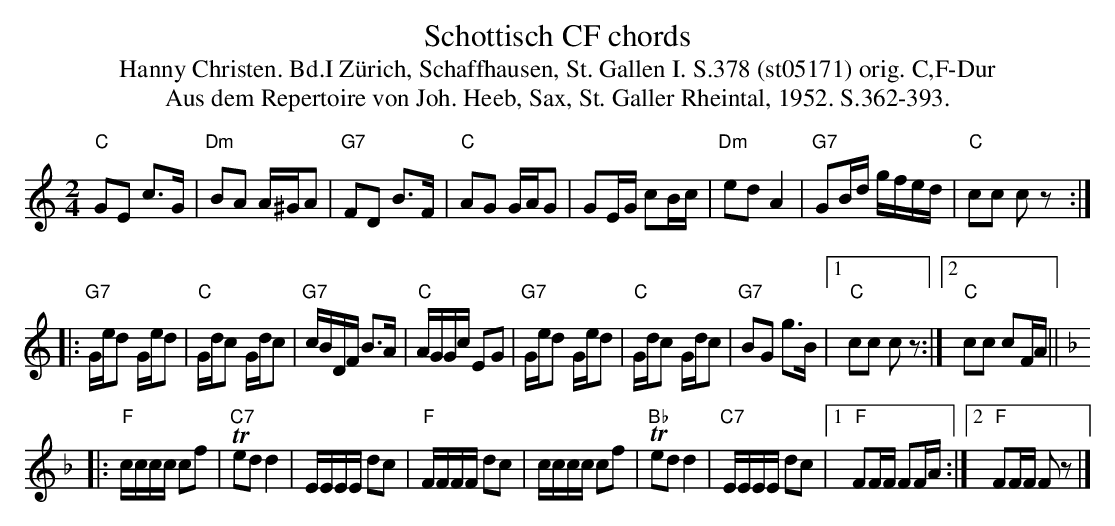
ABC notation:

X:1
T: Schottisch CF chords
T:Hanny Christen. Bd.I Zürich, Schaffhausen, St. Gallen I. S.378 (st05171) orig. C,F-Dur
T: Aus dem Repertoire von Joh. Heeb, Sax, St. Galler Rheintal, 1952. S.362-393.
M:2/4
L:1/8
K:C %%MIDI gchordon
"C"GE c>G | "Dm"BA A/^G/A | "G7"FD B>F | "C"AG G/A/G | GE/G/ cB/c/ | "Dm"edA2 | "G7"GB/d/ g/f/e/d/ | "C"cc cz :|
|: [L:1/16] "G7"Ged2 Ged2 | "C"Gdc2 Gdc2 | "G7"cBDF B3A | "C"AGGc E2G2 | "G7"Ged2 Ged2 | "C"Gdc2 Gdc2 | "G7"B2G2 g3B |1 "C"c2c2 c2z2 :|2 "C"c2c2 c2FA || [K:F]
|: "F"cccc c2f2 | "C7"Te2d2d4 | EEEE d2c2 | "F"FFFF d2c2 | cccc c2f2 | "Bb"Te2d2d4 | "C7"EEEE d2c2 |1 "F"F2FF F2FA :|2 "F"F2FF F2z2 |]
